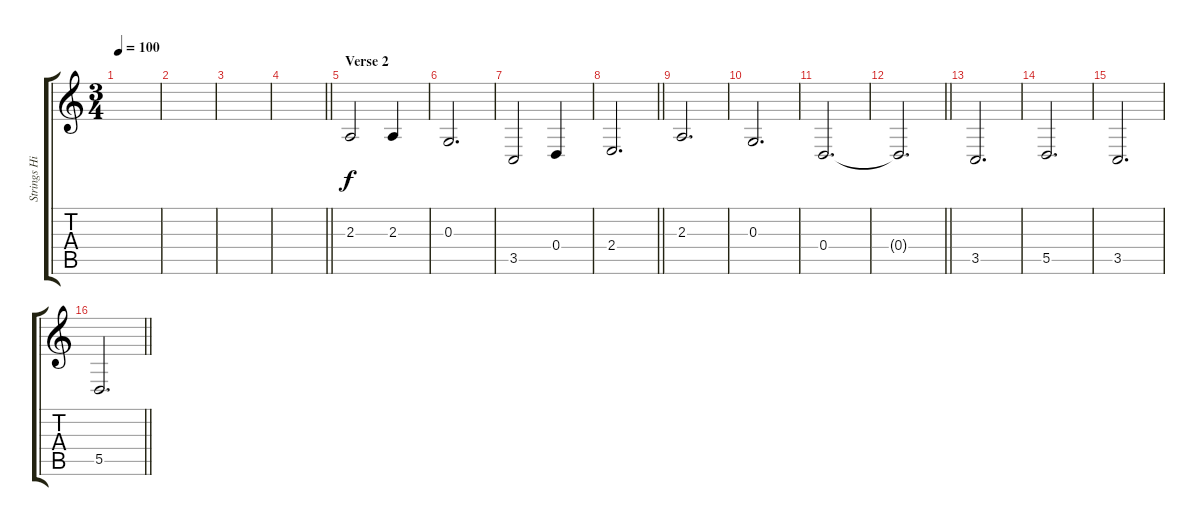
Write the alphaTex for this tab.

\track ("Strings High" "Strings Hi") {instrument stringensemble1}
\staff {score tabs}
\tuning (E4 B3 G3 D3 A2 E2) {hide}
\ts (3 4)
\tempo 100
\clef g2
\ks c
|
|
|
\barLineRight lightlight
|
\section ("" "Verse 2")
2.3.2 2.3.4 |
0.3.2{d} |
3.5.2 0.4.4 |
\barLineRight lightlight
2.4.2{d} |
2.3.2{d} |
0.3.2{d} |
0.4.2{d} |
\barLineRight lightlight
0.4{t}.2{d} |
3.5.2{d} |
5.5.2{d} |
3.5.2{d} |
\barLineRight lightlight
5.5.2{d}
